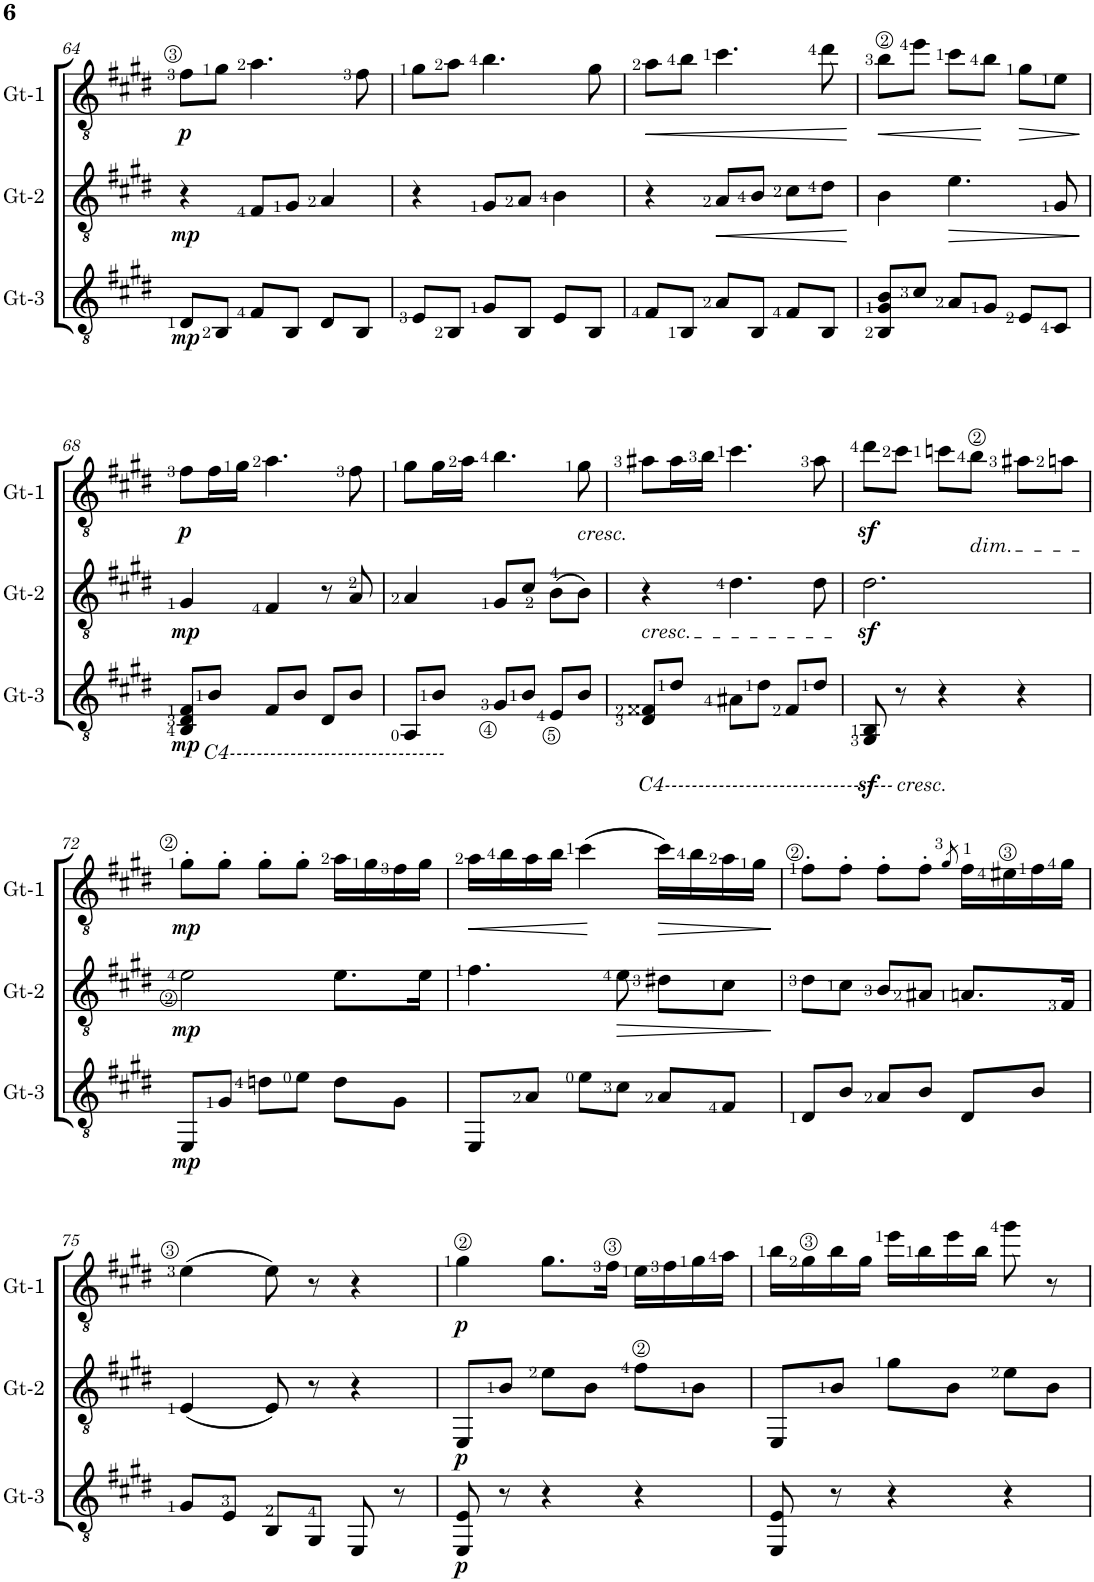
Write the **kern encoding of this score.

**kern	**dynam	**kern	**dynam	**kern	**dynam
*part3	*part3	*part2	*part2	*part1	*part1
*staff3	*staff3	*staff2	*staff2	*staff1	*staff1
*I"Gt-3	*	*I"Gt-2	*	*I"Gt-1	*
*I'Gt-3	*	*I'Gt-2	*	*I'Gt-1	*
!!LO:PB:g=z
*clefGv2	*	*clefGv2	*	*clefGv2	*
*k[f#c#g#d#]	*	*k[f#c#g#d#]	*	*k[f#c#g#d#]	*
*M3/4	*	*M3/4	*	*M3/4	*
=64	=64	=64	=64	=64	=64
!	!LO:DY:b	!	!LO:DY:b	!	!LO:DY:b
8D#/L	mp	4r	mp	8f#\L	p
8BB/J	.	.	.	8g#\J	.
8F#/L	.	8F#/L	.	4.a\	.
8BB/J	.	8G#/J	.	.	.
8D#/L	.	4A/	.	.	.
8BB/J	.	.	.	8f#\	.
=65	=65	=65	=65	=65	=65
8E/L	.	4r	.	8g#\L	.
8BB/J	.	.	.	8a\J	.
8G#/L	.	8G#/L	.	4.b\	.
8BB/J	.	8A/J	.	.	.
8E/L	.	4B\	.	.	.
8BB/J	.	.	.	8g#\	.
=66	=66	=66	=66	=66	=66
!	!	!	!	!	!LO:HP:b
8F#/L	.	4r	.	8a\L	<
8BB/J	.	.	.	8b\J	.
!	!	!	!LO:HP:b	!	!
8A/L	.	8A/L	<	4.cc#\	.
8BB/J	.	8B/J	.	.	.
8F#/L	.	8c#\L	.	.	.
8BB/J	.	8d#\J	.	8dd#\	.
.	.	.	[	.	[
=67	=67	=67	=67	=67	=67
!	!	!	!	!	!LO:HP:b
8BB/ 8G#/ 8B/L	.	4B\	.	8b\L	<
8c#/J	.	.	.	8ee\J	.
!	!	!	!LO:HP:b	!	!
8A/L	.	4.e\	>	8cc#\L	.
8G#/J	.	.	.	8b\J	[
!	!	!	!	!	!LO:HP:b
8E/L	.	.	.	8g#\L	>
8C#/J	.	8G#/	.	8e\J	.
.	.	.	]	.	]
!!LO:LB:g=z
=68	=68	=68	=68	=68	=68
!LO:TX:b:i:t=C4--------------------------------	!	!	!	!	!
!	!LO:DY:b	!	!LO:DY:b	!	!LO:DY:b
8BB/ 8D#/ 8F#/L	mp	4G#/	mp	8f#\L	p
8B/J	.	.	.	16f#\L	.
.	.	.	.	16g#\JJ	.
8F#/L	.	4F#/	.	4.a\	.
8B/J	.	.	.	.	.
8D#/L	.	8r	.	.	.
8B/J	.	8A/	.	8f#\	.
=69	=69	=69	=69	=69	=69
8AA/L	.	4A/	.	8g#\L	.
8B/J	.	.	.	16g#\L	.
.	.	.	.	16a\JJ	.
8G#/L	.	8G#/L	.	4.b\	.
8B/J	.	8c#/J	.	.	.
8E/L	.	(8B\L	.	.	.
!	!	!	!	!LO:TX:b:i:t=cresc.	!
8B/J	.	8B\J)	.	8g#\	.
=70	=70	=70	=70	=70	=70
!	!	!LO:TX:b:i:t=cresc.	!	!	!
!LO:TX:b:i:t=C4----------------------------------	!	!	!	!	!
!LO:TX:b:i:t=cresc.	!	!	!	!	!
8D#/ 8F##X/L	.	4r	.	8a#X\L	.
8d#/J	.	.	.	16a#\L	.
.	.	.	.	16b\JJ	.
8A#X\L	.	4.d#\	.	4.cc#\	.
8d#\J	.	.	.	.	.
8F##/L	.	.	.	.	.
8d#/J	.	8d#\	.	8a#\	.
=71	=71	=71	=71	=71	=71
8GG#/z< 8BB/z<	.	2.d#z<\	.	8dd#z<\L	.
8r	.	.	.	8cc#\J	.
4r	.	.	.	8ccn\L	.
!	!	!	!	!LO:TX:b:i:t=dim.	!
.	.	.	.	8b\J	.
4r	.	.	.	8a#X\L	.
.	.	.	.	8an\J	.
!!LO:LB:g=z
=72	=72	=72	=72	=72	=72
!	!LO:DY:b	!	!LO:DY:b	!	!LO:DY:b
8EE/L	mp	2e\	mp	8g#'\L	mp
8G#/J	.	.	.	8g#'\J	.
8dn\L	.	.	.	8g#'\L	.
8e\J	.	.	.	8g#'\J	.
8d\L	.	8.e\L	.	16a\LL	.
.	.	.	.	16g#\	.
8G#\J	.	.	.	16f#\	.
.	.	16e\Jk	.	16g#\JJ	.
=73	=73	=73	=73	=73	=73
!	!	!	!	!	!LO:HP:b
8EE/L	.	4.f#\	.	16a\LL	<
.	.	.	.	16b\	.
8A/J	.	.	.	16a\	.
.	.	.	.	16b\JJ	.
8e\L	.	.	.	(4cc#\	.
!	!	!	!LO:HP:b	!	!
8c#\J	.	8e\	>	.	.
!	!	!	!	!	!LO:HP:n=1:b
8A/L	.	8d#X\L	.	16cc#\LL)	[ >
.	.	.	.	16b\	.
8F#/J	.	8c#\J	.	16a\	.
.	.	.	.	16g#\JJ	.
.	.	.	]	.	]
=74	=74	=74	=74	=74	=74
8D#/L	.	8d#\L	.	8f#'\L	.
8B/J	.	8c#\J	.	8f#'\J	.
8A/L	.	8B/L	.	8f#'\L	.
8B/J	.	8A#X/J	.	8f#'\J	.
.	.	.	.	8qg#/	.
8D#/L	.	8.An/L	.	16f#\LL	.
.	.	.	.	16e#X\	.
8B/J	.	.	.	16f#\	.
.	.	16F#/Jk	.	16g#\JJ	.
!!LO:LB:g=z
=75	=75	=75	=75	=75	=75
8G#/L	.	(4E/	.	(4e\	.
8E/J	.	.	.	.	.
8BB/L	.	8E/)	.	8e\)	.
8GG#/J	.	8r	.	8r	.
8EE/	.	4r	.	4r	.
8r	.	.	.	.	.
=76	=76	=76	=76	=76	=76
!	!LO:DY:b	!	!LO:DY:b	!	!LO:DY:b
8EE/ 8E/	p	8EE/L	p	4g#\	p
8r	.	8B/J	.	.	.
4r	.	8e\L	.	8.g#\L	.
.	.	8B\J	.	.	.
.	.	.	.	16f#\Jk	.
4r	.	8f#\L	.	16e\LL	.
.	.	.	.	16f#\	.
.	.	8B\J	.	16g#\	.
.	.	.	.	16a\JJ	.
=77	=77	=77	=77	=77	=77
8EE/ 8E/	.	8EE/L	.	16b\LL	.
.	.	.	.	16g#\	.
8r	.	8B/J	.	16b\	.
.	.	.	.	16g#\JJ	.
4r	.	8g#\L	.	16ee\LL	.
.	.	.	.	16b\	.
.	.	8B\J	.	16ee\	.
.	.	.	.	16b\JJ	.
4r	.	8e\L	.	8gg#\	.
.	.	8B\J	.	8r	.
=	=	=	=	=	=
*-	*-	*-	*-	*-	*-
